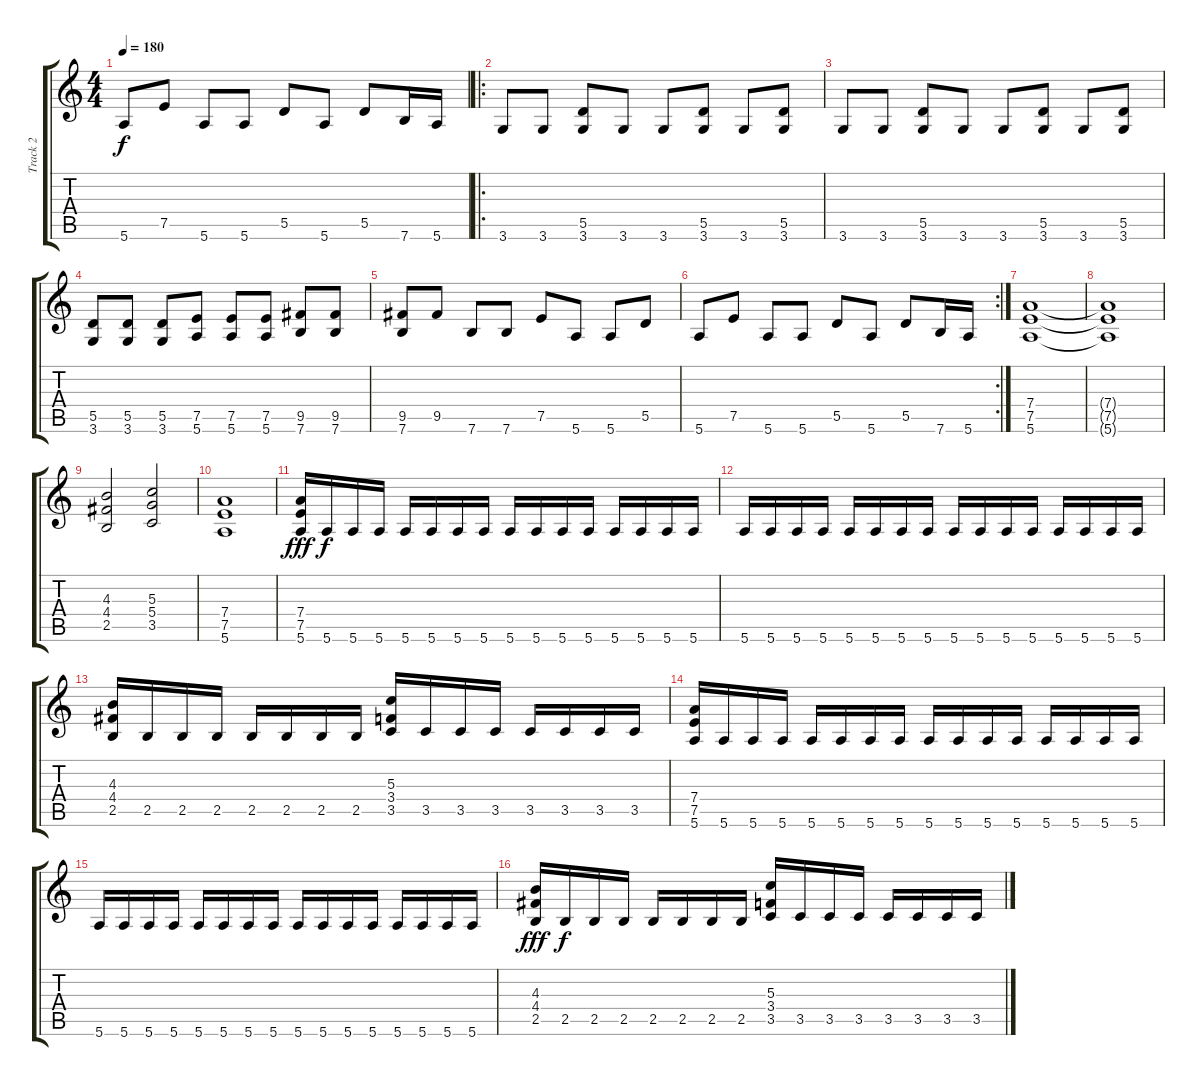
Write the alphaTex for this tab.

\track ("Track 2" "Track 2") {instrument distortionguitar}
\staff {score tabs}
\tuning (E4 B3 G3 D3 A2 E2) {hide}
\ts (4 4)
\tempo 180
\clef g2
\ks c
5.6.8{dy f} 7.5.8 5.6.8 5.6.8 5.5.8 5.6.8 5.5.8 7.6.16 5.6.16 |
\ro
3.6.8 3.6.8 (5.5 3.6).8 3.6.8 3.6.8 (5.5 3.6).8 3.6.8 (5.5 3.6).8 |
3.6.8 3.6.8 (5.5 3.6).8 3.6.8 3.6.8 (5.5 3.6).8 3.6.8 (5.5 3.6).8 |
(5.5 3.6).8 (5.5 3.6).8 (5.5 3.6).8 (7.5 5.6).8 (7.5 5.6).8 (7.5 5.6).8 (9.5 7.6).8 (9.5 7.6).8 |
(9.5 7.6).8 9.5.8 7.6.8 7.6.8 7.5.8 5.6.8 5.6.8 5.5.8 |
\rc 2
5.6.8 7.5.8 5.6.8 5.6.8 5.5.8 5.6.8 5.5.8 7.6.16 5.6.16 |
(7.4 7.5 5.6).1 |
(7.4{t} 7.5{t} 5.6{t}).1 |
(4.3 4.4 2.5).2 (5.3 5.4 3.5).2 |
(7.4 7.5 5.6).1 |
(7.4 7.5 5.6).16{dy fff} 5.6.16{dy f} 5.6.16 5.6.16 5.6.16 5.6.16 5.6.16 5.6.16 5.6.16 5.6.16 5.6.16 5.6.16 5.6.16 5.6.16 5.6.16 5.6.16 |
5.6.16 5.6.16 5.6.16 5.6.16 5.6.16 5.6.16 5.6.16 5.6.16 5.6.16 5.6.16 5.6.16 5.6.16 5.6.16 5.6.16 5.6.16 5.6.16 |
(4.3 4.4 2.5).16 2.5.16 2.5.16 2.5.16 2.5.16 2.5.16 2.5.16 2.5.16 (5.3 3.4 3.5).16 3.5.16 3.5.16 3.5.16 3.5.16 3.5.16 3.5.16 3.5.16 |
(7.4 7.5 5.6).16 5.6.16 5.6.16 5.6.16 5.6.16 5.6.16 5.6.16 5.6.16 5.6.16 5.6.16 5.6.16 5.6.16 5.6.16 5.6.16 5.6.16 5.6.16 |
5.6.16 5.6.16 5.6.16 5.6.16 5.6.16 5.6.16 5.6.16 5.6.16 5.6.16 5.6.16 5.6.16 5.6.16 5.6.16 5.6.16 5.6.16 5.6.16 |
(4.3 4.4 2.5).16{dy fff} 2.5.16{dy f} 2.5.16 2.5.16 2.5.16 2.5.16 2.5.16 2.5.16 (5.3 3.4 3.5).16 3.5.16 3.5.16 3.5.16 3.5.16 3.5.16 3.5.16 3.5.16
